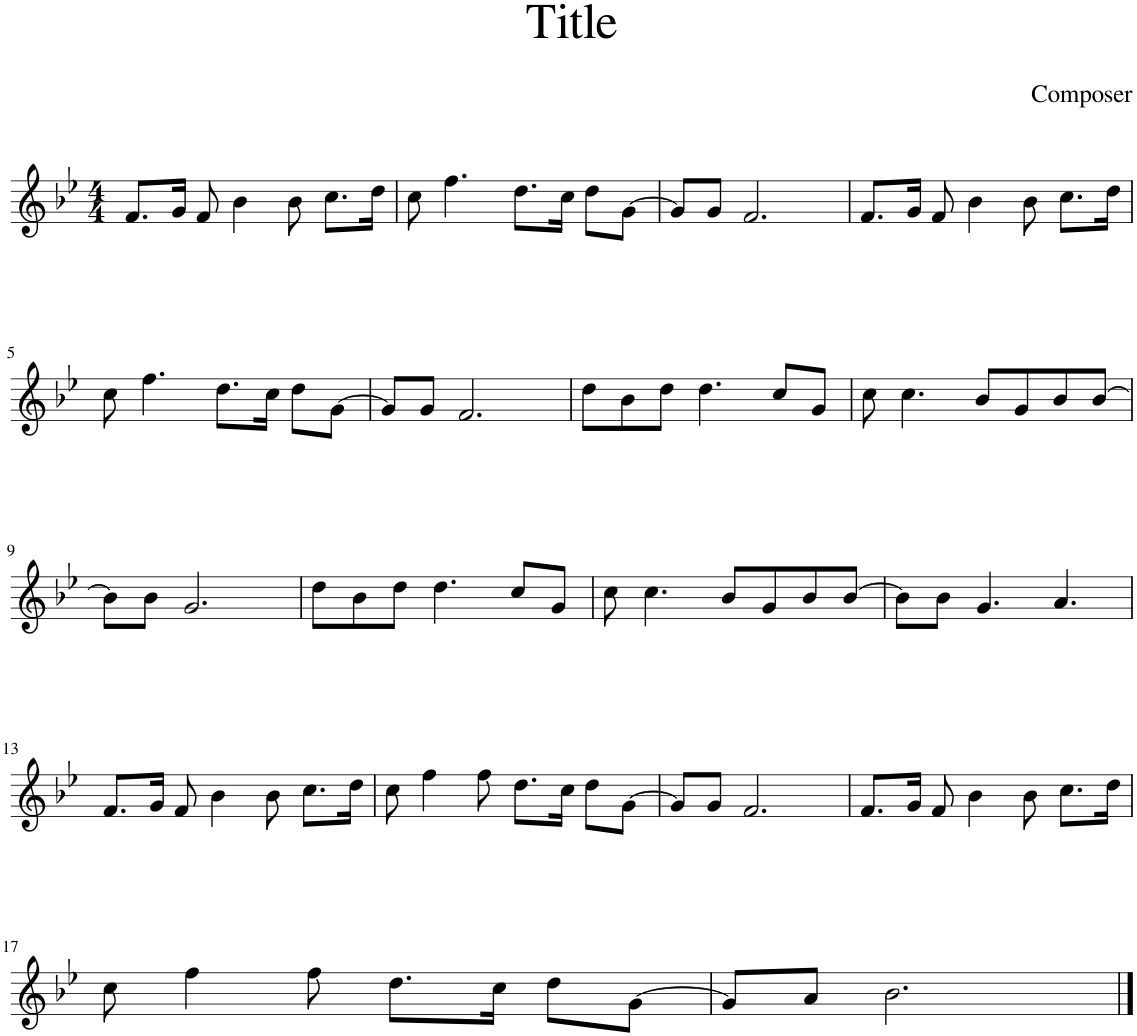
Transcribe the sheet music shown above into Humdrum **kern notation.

**kern
*part1
*staff1
*I"Piano
*I'Pno.
*clefG2
*k[b-e-]
*M4/4
=1
8.f/L
16g/Jk
8f/
4b-\
8b-\
8.cc\L
16dd\Jk
=2
8cc\
4.ff\
8.dd\L
16cc\Jk
8dd\L
[8g\J
=3
8g/L]
8g/J
2.f/
=4
8.f/L
16g/Jk
8f/
4b-\
8b-\
8.cc\L
16dd\Jk
!!LO:LB:g=z
=5
8cc\
4.ff\
8.dd\L
16cc\Jk
8dd\L
[8g\J
=6
8g/L]
8g/J
2.f/
=7
8dd\L
8b-\
8dd\J
4.dd\
8cc/L
8g/J
=8
8cc\
4.cc\
8b-/L
8g/
8b-/
[8b-/J
!!LO:LB:g=z
=9
8b-\L]
8b-\J
2.g/
=10
8dd\L
8b-\
8dd\J
4.dd\
8cc/L
8g/J
=11
8cc\
4.cc\
8b-/L
8g/
8b-/
[8b-/J
=12
8b-\L]
8b-\J
4.g/
4.a/
!!LO:LB:g=z
=13
8.f/L
16g/Jk
8f/
4b-\
8b-\
8.cc\L
16dd\Jk
=14
8cc\
4ff\
8ff\
8.dd\L
16cc\Jk
8dd\L
[8g\J
=15
8g/L]
8g/J
2.f/
=16
8.f/L
16g/Jk
8f/
4b-\
8b-\
8.cc\L
16dd\Jk
!!LO:LB:g=z
=17
8cc\
4ff\
8ff\
8.dd\L
16cc\Jk
8dd\L
[8g\J
=18
8g/L]
8a/J
2.b-\
==
*-
